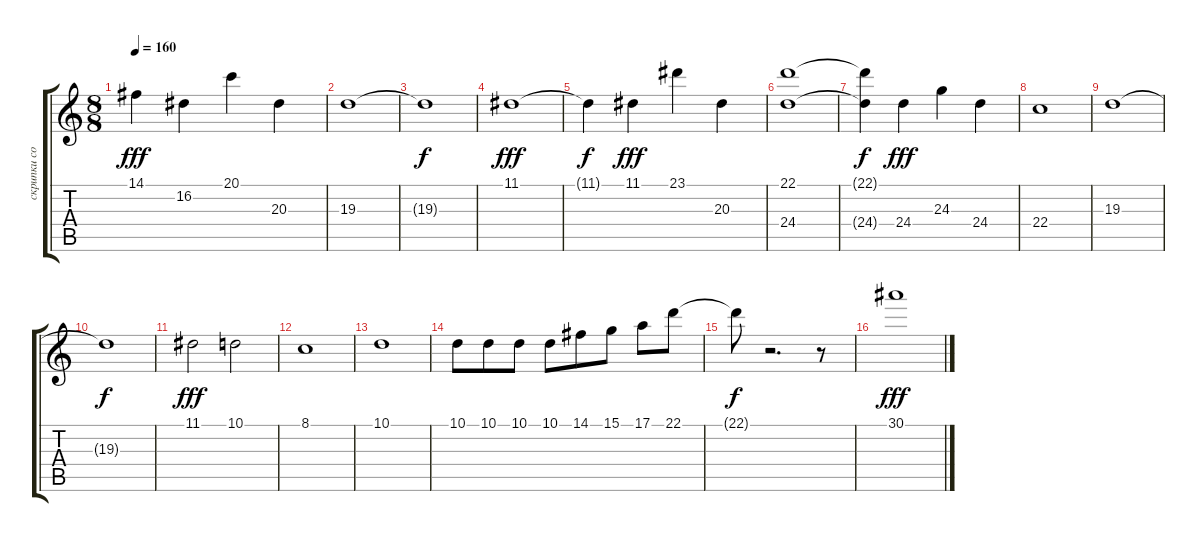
\track ("скрипки соло" "скрипки со") {instrument stringensemble1}
\staff {score tabs}
\tuning (E4 B3 G3 D3 A2 E2) {hide}
\ts (8 8)
\tempo 160
\clef g2
\ks c
14.1.4{dy fff} 16.2.4 20.1.4 20.3.4 |
19.3.1 |
19.3{t}.1{dy f} |
11.1.1{dy fff} |
11.1{t}.4{dy f} 11.1.4{dy fff} 23.1.4 20.3.4 |
(22.1 24.4).1 |
(22.1{t} 24.4{t}).4{dy f} 24.4.4{dy fff} 24.3.4 24.4.4 |
22.4.1 |
19.3.1 |
19.3{t}.1{dy f} |
11.1.2{dy fff} 10.1.2 |
8.1.1 |
10.1.1 |
10.1.8 10.1.8 10.1.8 10.1.8 14.1.8 15.1.8 17.1.8 22.1.8 |
22.1{t}.8{dy f} r.2{d} r.8 |
30.1.1{dy fff}
